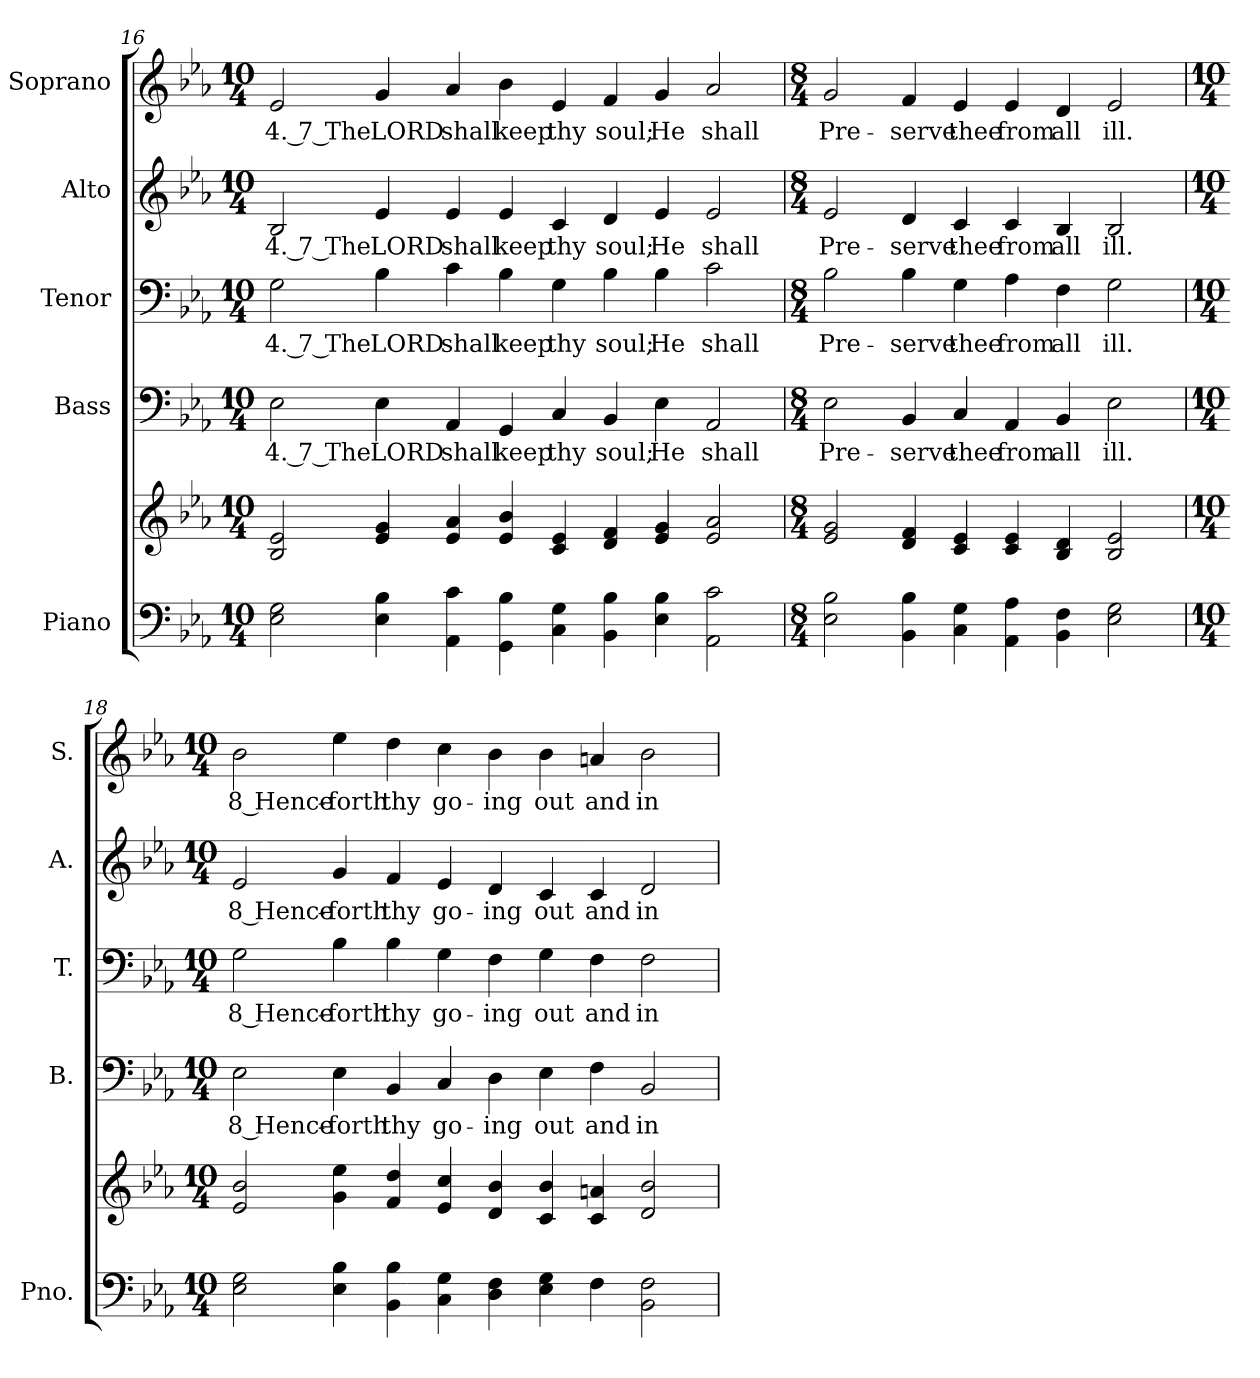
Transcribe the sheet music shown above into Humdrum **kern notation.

**kern	**kern	**kern	**text	**kern	**text	**kern	**text	**kern	**text
*part5	*part5	*part4	*part4	*part3	*part3	*part2	*part2	*part1	*part1
*staff6	*staff5	*staff4	*staff4	*staff3	*staff3	*staff2	*staff2	*staff1	*staff1
*I"Piano	*	*I"Bass	*	*I"Tenor	*	*I"Alto	*	*I"Soprano	*
*I'Pno.	*	*I'B.	*	*I'T.	*	*I'A.	*	*I'S.	*
*clefF4	*clefG2	*clefF4	*	*clefF4	*	*clefG2	*	*clefG2	*
*k[b-e-a-]	*k[b-e-a-]	*k[b-e-a-]	*	*k[b-e-a-]	*	*k[b-e-a-]	*	*k[b-e-a-]	*
*E-:	*E-:	*E-:	*	*E-:	*	*E-:	*	*E-:	*
*M10/4	*M10/4	*M10/4	*	*M10/4	*	*M10/4	*	*M10/4	*
=16	=16	=16	=16	=16	=16	=16	=16	=16	=16
!	!	!	!LO:LY:b:color=#000000	!	!	!	!	!	!
!	!	!	!	!	!LO:LY:b:color=#000000	!	!	!	!
!	!	!	!	!	!	!	!LO:LY:b:color=#000000	!	!
!	!	!	!	!	!	!	!	!	!LO:LY:b:color=#000000
2E-i\ 2Gi	2B-i/ 2e-i	2E-i\	4. 7 The	2Gi\	4. 7 The	2B-i/	4. 7 The	2e-i/	4. 7 The
!	!	!	!LO:LY:b:color=#000000	!	!	!	!	!	!
!	!	!	!	!	!LO:LY:b:color=#000000	!	!	!	!
!	!	!	!	!	!	!	!LO:LY:b:color=#000000	!	!
!	!	!	!	!	!	!	!	!	!LO:LY:b:color=#000000
4E-i\ 4B-i	4e-i/ 4gi	4E-i\	LORD	4B-i\	LORD	4e-i/	LORD	4gi/	LORD
!	!	!	!LO:LY:b:color=#000000	!	!	!	!	!	!
!	!	!	!	!	!LO:LY:b:color=#000000	!	!	!	!
!	!	!	!	!	!	!	!LO:LY:b:color=#000000	!	!
!	!	!	!	!	!	!	!	!	!LO:LY:b:color=#000000
4AA-i\ 4ci	4e-i/ 4a-i	4AA-i/	shall	4ci\	shall	4e-i/	shall	4a-i/	shall
!	!	!	!LO:LY:b:color=#000000	!	!	!	!	!	!
!	!	!	!	!	!LO:LY:b:color=#000000	!	!	!	!
!	!	!	!	!	!	!	!LO:LY:b:color=#000000	!	!
!	!	!	!	!	!	!	!	!	!LO:LY:b:color=#000000
4GGi\ 4B-i	4e-i/ 4b-i	4GGi/	keep	4B-i\	keep	4e-i/	keep	4b-i\	keep
!	!	!	!LO:LY:b:color=#000000	!	!	!	!	!	!
!	!	!	!	!	!LO:LY:b:color=#000000	!	!	!	!
!	!	!	!	!	!	!	!LO:LY:b:color=#000000	!	!
!	!	!	!	!	!	!	!	!	!LO:LY:b:color=#000000
4Ci\ 4Gi	4ci/ 4e-i	4Ci/	thy	4Gi\	thy	4ci/	thy	4e-i/	thy
!	!	!	!LO:LY:b:color=#000000	!	!	!	!	!	!
!	!	!	!	!	!LO:LY:b:color=#000000	!	!	!	!
!	!	!	!	!	!	!	!LO:LY:b:color=#000000	!	!
!	!	!	!	!	!	!	!	!	!LO:LY:b:color=#000000
4BB-i\ 4B-i	4di/ 4fi	4BB-i/	soul;	4B-i\	soul;	4di/	soul;	4fi/	soul;
!	!	!	!LO:LY:b:color=#000000	!	!	!	!	!	!
!	!	!	!	!	!LO:LY:b:color=#000000	!	!	!	!
!	!	!	!	!	!	!	!LO:LY:b:color=#000000	!	!
!	!	!	!	!	!	!	!	!	!LO:LY:b:color=#000000
4E-i\ 4B-i	4e-i/ 4gi	4E-i\	He	4B-i\	He	4e-i/	He	4gi/	He
!	!	!	!LO:LY:b:color=#000000	!	!	!	!	!	!
!	!	!	!	!	!LO:LY:b:color=#000000	!	!	!	!
!	!	!	!	!	!	!	!LO:LY:b:color=#000000	!	!
!	!	!	!	!	!	!	!	!	!LO:LY:b:color=#000000
2AA-i\ 2ci	2e-i/ 2a-i	2AA-i/	shall	2ci\	shall	2e-i/	shall	2a-i/	shall
!!LO:LB:g=z
=17	=17	=17	=17	=17	=17	=17	=17	=17	=17
*M8/4	*M8/4	*M8/4	*	*M8/4	*	*M8/4	*	*M8/4	*
!	!	!	!LO:LY:b:color=#000000	!	!	!	!	!	!
!	!	!	!	!	!LO:LY:b:color=#000000	!	!	!	!
!	!	!	!	!	!	!	!LO:LY:b:color=#000000	!	!
!	!	!	!	!	!	!	!	!	!LO:LY:b:color=#000000
2E-i\ 2B-i	2e-i/ 2gi	2E-i\	Pre-	2B-i\	Pre-	2e-i/	Pre-	2gi/	Pre-
!	!	!	!LO:LY:b:color=#000000	!	!	!	!	!	!
!	!	!	!	!	!LO:LY:b:color=#000000	!	!	!	!
!	!	!	!	!	!	!	!LO:LY:b:color=#000000	!	!
!	!	!	!	!	!	!	!	!	!LO:LY:b:color=#000000
4BB-i\ 4B-i	4di/ 4fi	4BB-i/	-serve	4B-i\	-serve	4di/	-serve	4fi/	-serve
!	!	!	!LO:LY:b:color=#000000	!	!	!	!	!	!
!	!	!	!	!	!LO:LY:b:color=#000000	!	!	!	!
!	!	!	!	!	!	!	!LO:LY:b:color=#000000	!	!
!	!	!	!	!	!	!	!	!	!LO:LY:b:color=#000000
4Ci\ 4Gi	4ci/ 4e-i	4Ci/	thee	4Gi\	thee	4ci/	thee	4e-i/	thee
!	!	!	!LO:LY:b:color=#000000	!	!	!	!	!	!
!	!	!	!	!	!LO:LY:b:color=#000000	!	!	!	!
!	!	!	!	!	!	!	!LO:LY:b:color=#000000	!	!
!	!	!	!	!	!	!	!	!	!LO:LY:b:color=#000000
4AA-i\ 4A-i	4ci/ 4e-i	4AA-i/	from	4A-i\	from	4ci/	from	4e-i/	from
!	!	!	!LO:LY:b:color=#000000	!	!	!	!	!	!
!	!	!	!	!	!LO:LY:b:color=#000000	!	!	!	!
!	!	!	!	!	!	!	!LO:LY:b:color=#000000	!	!
!	!	!	!	!	!	!	!	!	!LO:LY:b:color=#000000
4BB-i\ 4Fi	4B-i/ 4di	4BB-i/	all	4Fi\	all	4B-i/	all	4di/	all
!	!	!	!LO:LY:b:color=#000000	!	!	!	!	!	!
!	!	!	!	!	!LO:LY:b:color=#000000	!	!	!	!
!	!	!	!	!	!	!	!LO:LY:b:color=#000000	!	!
!	!	!	!	!	!	!	!	!	!LO:LY:b:color=#000000
2E-i\ 2Gi	2B-i/ 2e-i	2E-i\	ill.	2Gi\	ill.	2B-i/	ill.	2e-i/	ill.
=18	=18	=18	=18	=18	=18	=18	=18	=18	=18
*M10/4	*M10/4	*M10/4	*	*M10/4	*	*M10/4	*	*M10/4	*
!	!	!	!LO:LY:b:color=#000000	!	!	!	!	!	!
!	!	!	!	!	!LO:LY:b:color=#000000	!	!	!	!
!	!	!	!	!	!	!	!LO:LY:b:color=#000000	!	!
!	!	!	!	!	!	!	!	!	!LO:LY:b:color=#000000
2E-i\ 2Gi	2e-i/ 2b-i	2E-i\	8 Hence-	2Gi\	8 Hence-	2e-i/	8 Hence-	2b-i\	8 Hence-
!	!	!	!LO:LY:b:color=#000000	!	!	!	!	!	!
!	!	!	!	!	!LO:LY:b:color=#000000	!	!	!	!
!	!	!	!	!	!	!	!LO:LY:b:color=#000000	!	!
!	!	!	!	!	!	!	!	!	!LO:LY:b:color=#000000
4E-i\ 4B-i	4gi\ 4ee-i	4E-i\	-forth	4B-i\	-forth	4gi/	-forth	4ee-i\	-forth
!	!	!	!LO:LY:b:color=#000000	!	!	!	!	!	!
!	!	!	!	!	!LO:LY:b:color=#000000	!	!	!	!
!	!	!	!	!	!	!	!LO:LY:b:color=#000000	!	!
!	!	!	!	!	!	!	!	!	!LO:LY:b:color=#000000
4BB-i\ 4B-i	4fi/ 4ddi	4BB-i/	thy	4B-i\	thy	4fi/	thy	4ddi\	thy
!	!	!	!LO:LY:b:color=#000000	!	!	!	!	!	!
!	!	!	!	!	!LO:LY:b:color=#000000	!	!	!	!
!	!	!	!	!	!	!	!LO:LY:b:color=#000000	!	!
!	!	!	!	!	!	!	!	!	!LO:LY:b:color=#000000
4Ci\ 4Gi	4e-i/ 4cci	4Ci/	go-	4Gi\	go-	4e-i/	go-	4cci\	go-
!	!	!	!LO:LY:b:color=#000000	!	!	!	!	!	!
!	!	!	!	!	!LO:LY:b:color=#000000	!	!	!	!
!	!	!	!	!	!	!	!LO:LY:b:color=#000000	!	!
!	!	!	!	!	!	!	!	!	!LO:LY:b:color=#000000
4Di\ 4Fi	4di/ 4b-i	4Di\	-ing	4Fi\	-ing	4di/	-ing	4b-i\	-ing
!	!	!	!LO:LY:b:color=#000000	!	!	!	!	!	!
!	!	!	!	!	!LO:LY:b:color=#000000	!	!	!	!
!	!	!	!	!	!	!	!LO:LY:b:color=#000000	!	!
!	!	!	!	!	!	!	!	!	!LO:LY:b:color=#000000
4E-i\ 4Gi	4ci/ 4b-i	4E-i\	out	4Gi\	out	4ci/	out	4b-i\	out
!	!	!	!LO:LY:b:color=#000000	!	!	!	!	!	!
!	!	!	!	!	!LO:LY:b:color=#000000	!	!	!	!
!	!	!	!	!	!	!	!LO:LY:b:color=#000000	!	!
!	!	!	!	!	!	!	!	!	!LO:LY:b:color=#000000
4Fi\	4ci/ 4ani	4Fi\	and	4Fi\	and	4ci/	and	4ani/	and
!	!	!	!LO:LY:b:color=#000000	!	!	!	!	!	!
!	!	!	!	!	!LO:LY:b:color=#000000	!	!	!	!
!	!	!	!	!	!	!	!LO:LY:b:color=#000000	!	!
!	!	!	!	!	!	!	!	!	!LO:LY:b:color=#000000
2BB-i\ 2Fi	2di/ 2b-i	2BB-i/	in	2Fi\	in	2di/	in	2b-i\	in
=	=	=	=	=	=	=	=	=	=
*-	*-	*-	*-	*-	*-	*-	*-	*-	*-
